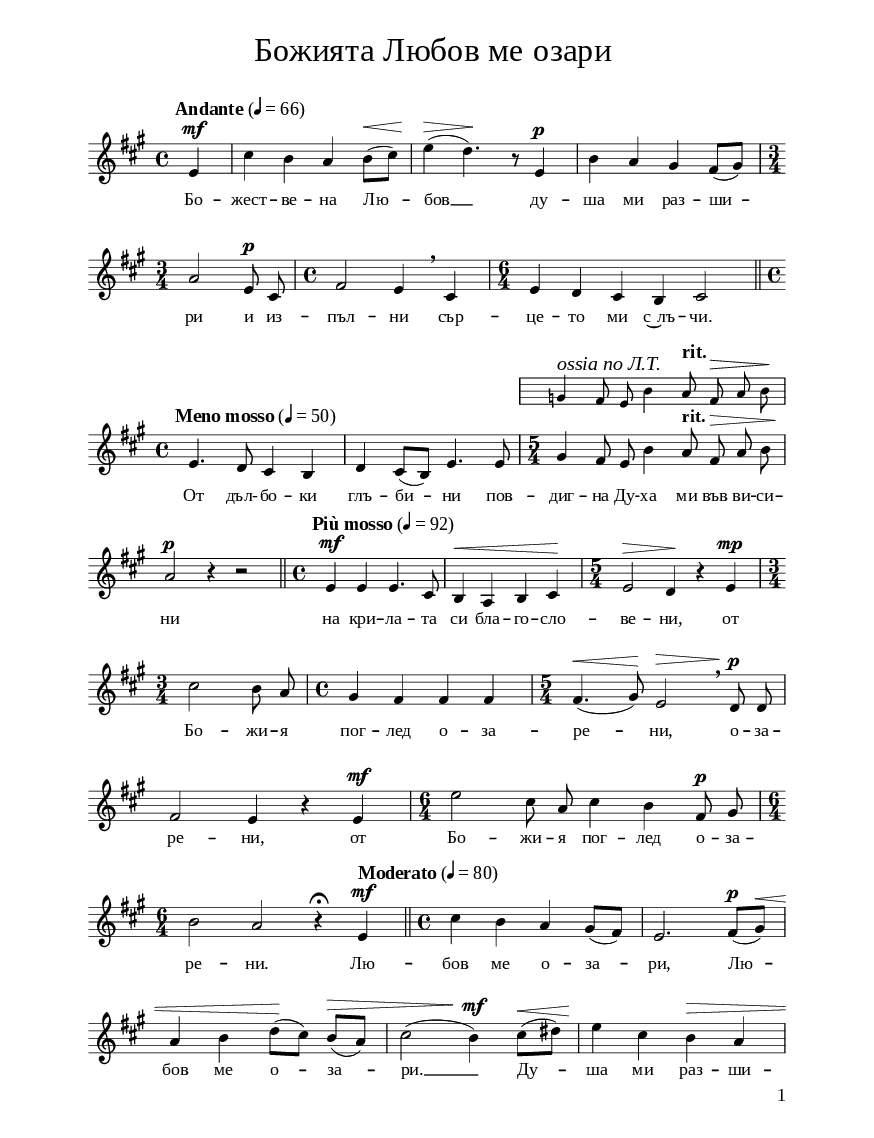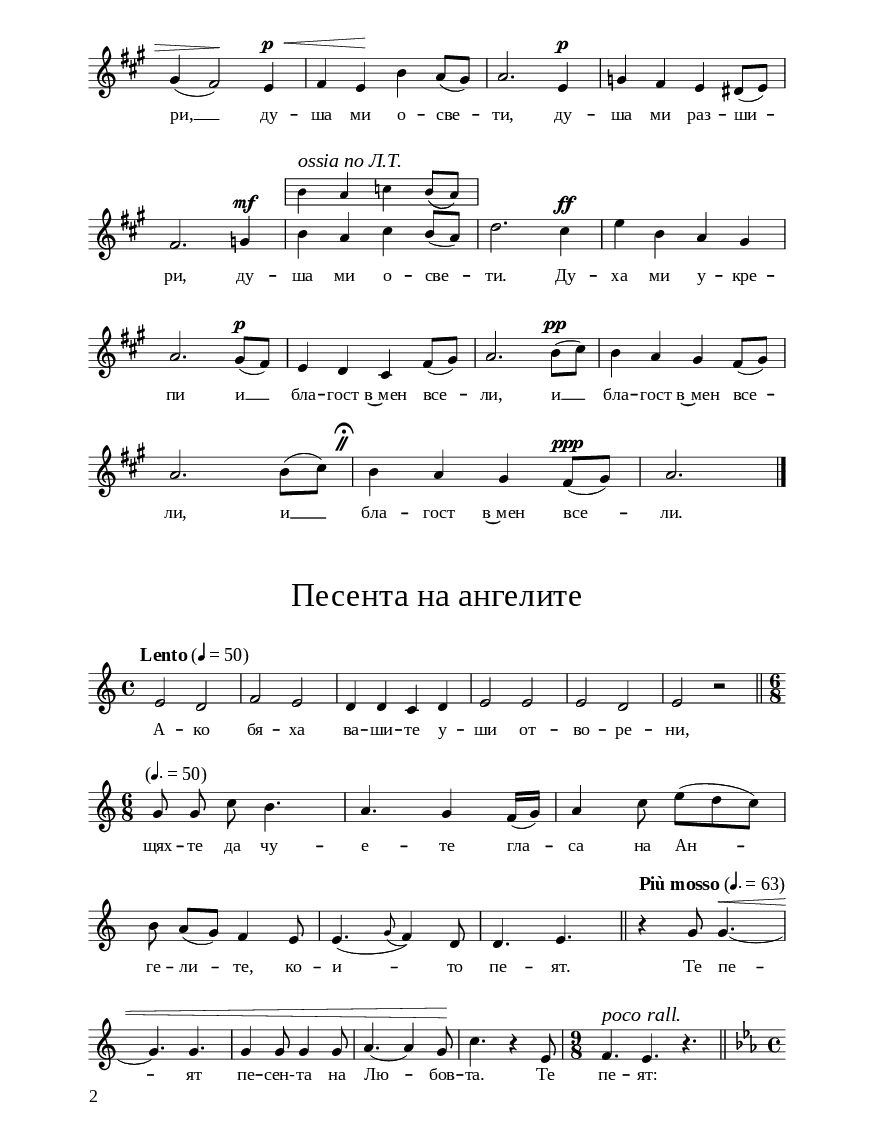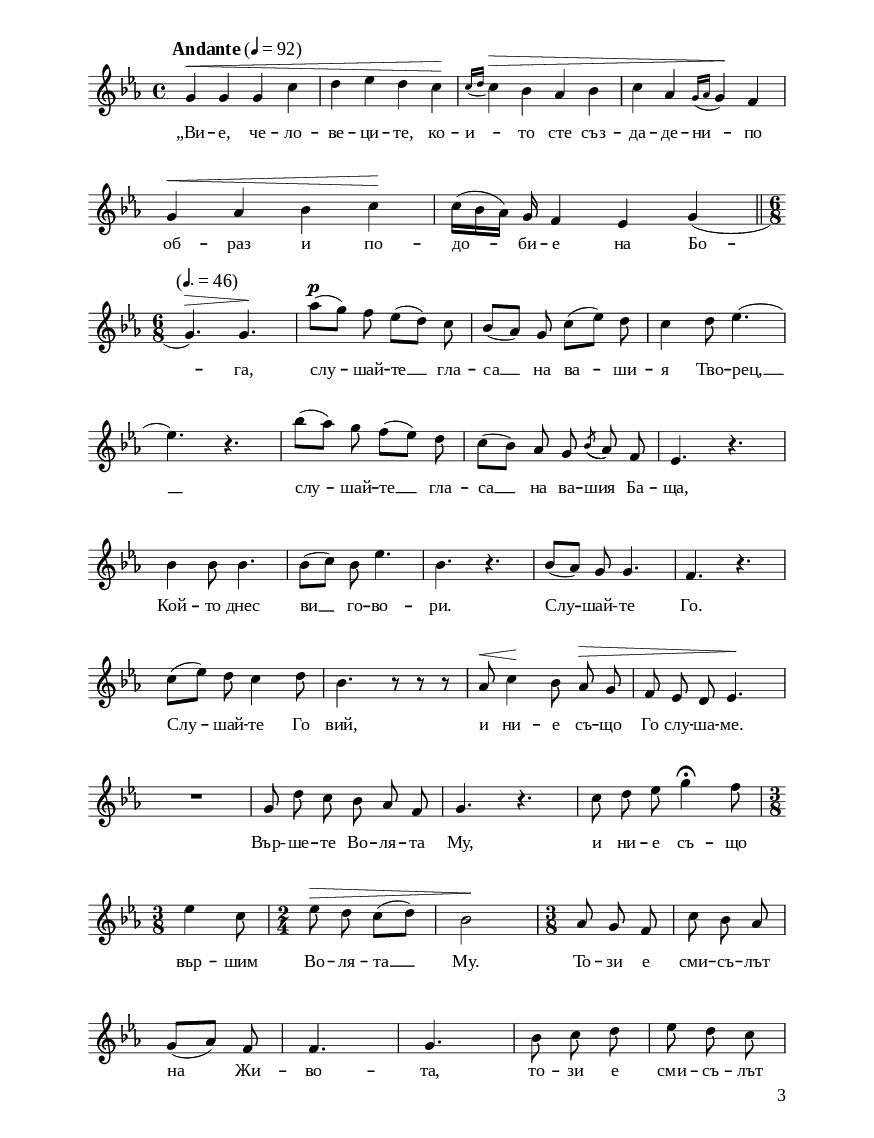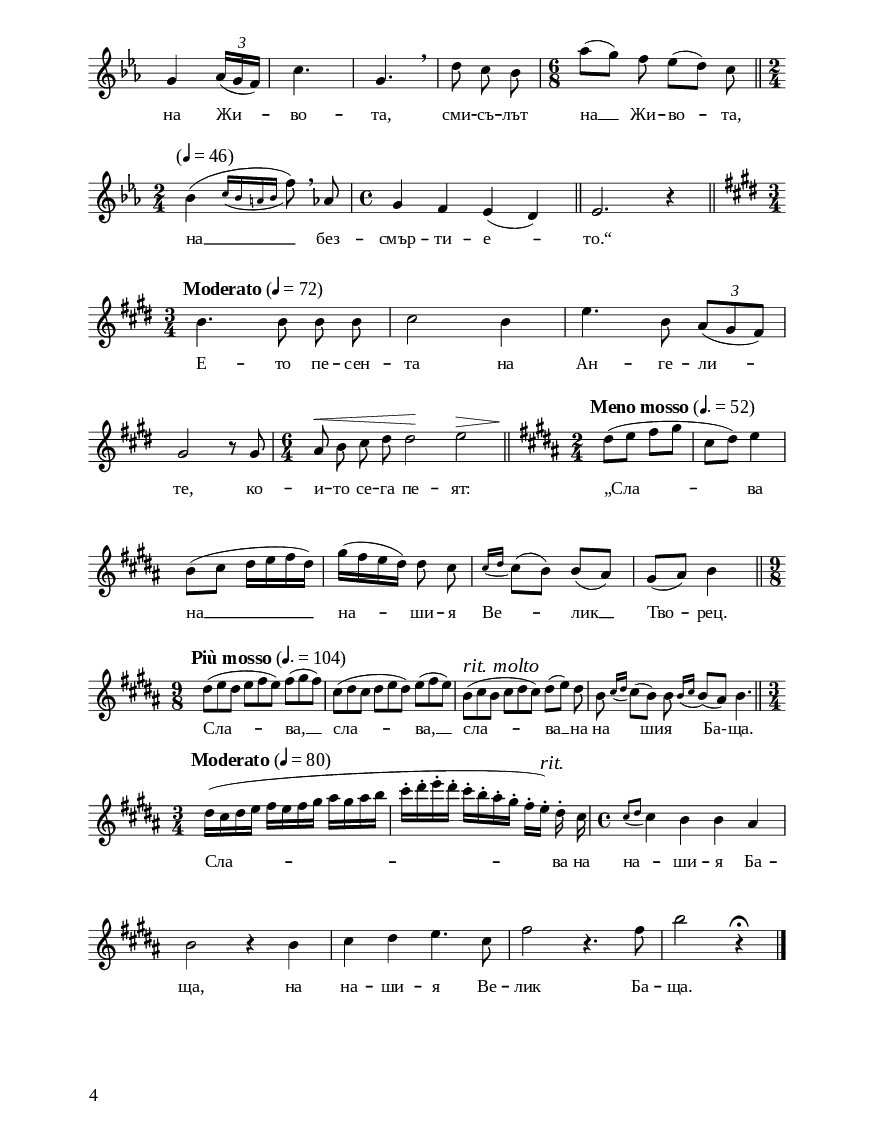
\version "2.24.2"

% include paper part and global functions
\include "include/globals.ily"

\bookpart {
  \label #'ref206
  \tocItem \markup "Божията Любов ме озари"
  \include "include/bookpart-paper.ily"
  \score {
    \include "include/score-layout.ily"

    \new Staff = main \absolute {
      \clef treble
      \key a \major
      \time 4/4
      \tempoFunc "Andante" 4 "66"
      \autoBeamOff
      \partial 4
      e'4 ^\mf  | % 2
      cis''4  b'4  a'4  b'8 ( [ ^\<
      cis''8 ) ] | % 3
      e''4 ( ^\! ^\>  d''4. ) \! r8  e'4^\p | % 4
      b'4  a'4  gis'4  fis'8 ( [
      gis'8 ) ] \break| % 5
      \time 3/4  | % 5
      a'2  e'8  ^\p  cis'8   | % 6
      \time 4/4  | % 6
      fis'2  e'4   \breathe cis'4 | % 7
      \time 6/4  | % 7
      e'4  d'4  cis'4  b4  cis'2 \bar
      "||"
      \time 4/4  \break | % 8
      | % 8
      \tempoFunc "Meno mosso" 4 "50"
      e'4.  d'8  cis'4  b4 | % 9
      d'4  cis'8 ( [  b8 ) ]  e'4.  e'8 |
      \time 5/4  |
      <<
        {
          gis'4 fis'8 e'8 b'4 \tempo "rit." a'8 fis'8 ^\> a'8  b'8 \break |
        }

        \new Staff \with {
          \override VerticalAxisGroup.default-staff-staff-spacing =
          #'((basic-distance . 6.5)
             (padding . -10))
          \remove "Time_signature_engraver"
          alignAboveContext = #"main"
          fontSize = #-1
          \override StaffSymbol.staff-space = #(magstep -4)
          \override StaffSymbol.thickness = #(magstep -4)
          firstClef = ##f
        }
        {  \time 5/4  \autoBeamOff g'!4^\markup { \huge \italic "ossia по Л.Т." } f'8 e'8 b'4 a'8_\markup { \large \bold "rit." } f'8 ^\> a'8  b'8^\!  \break |  }
      >>

      a'2 ^\! ^\p r4 r2 \bar "||"
      \time 4/4   | % 12
      \tempoFunc "Più mosso" 4 "92" e'4 ^\mf

      e'4
      e'4.   cis'8 | % 13
      b4 ^\<  a4  b4  cis'4 ^\!  | % 14
      \time 5/4  | % 14
      e'2 ^\>  d'4 ^\! r4  e'4 ^\mp \break | % 15
      \time 3/4  | % 15
      cis''2  b'8   a'8  | % 16
      \time 4/4  | % 16
      gis'4  fis'4  fis'4  fis'4 | % 17
      \time 5/4  | % 17
      fis'4. ( ^\<  gis'8 ) ^\!  e'2 ^\> \breathe d'8
      ^\!  ^\p  d'8 \break | % 18
      fis'2  e'4 r4  e'4 ^\mf | % 19
      \time 6/4  | % 19
      e''2  cis''8   a'8   cis''4
      b'4  fis'8  ^\p  gis'8 | \time 6/4 \break

      b'2  a'2 r4 ^\fermata
      \tempoFunc "Moderato" 4 "80"
      e'4
      ^\mf | % 21
      \time 4/4  | \bar "||" % 21
      cis''4  b'4  a'4  gis'8 ( [
      fis'8 ) ]  | % 22
      e'2.  fis'8 ( [ ^\p  gis'8 ) ] ^\< \break | % 23
      a'4  b'4  d''8 ( [ ^\!  cis''8 )
      ]  b'8 ( [ ^\>  a'8 ) ] | % 24
      cis''2 (  b'4 ) ^\! ^\mf  cis''8 ( [ ^\<
      dis''8 ) ] | % 25
      e''4 ^\!  cis''4  b'4 ^\>  a'4 |\break % 26
      gis'4 (  fis'2 ) ^\!  e'4 ^\p ^\<  | % 27
      fis'4  e'4 ^\! b'4  a'8 ( [
      gis'8 ) ] | % 28
      a'2.  e'4 ^\p | % 29
      g'4  fis'4  e'4  dis'8 ( [  e'8
      ) ] | \break
      fis'2.  g'4 ^\mf  | % 31

      <<
        {

          b'4  a'4  cis''4  b'8 ( [  a'8 ])
        }

        \new Staff \with {
          \override VerticalAxisGroup.default-staff-staff-spacing =
          #'((basic-distance . 4.5)
             (padding . -10))
          \remove "Time_signature_engraver"
          alignAboveContext = #"main"
          fontSize = #-1
          \override StaffSymbol.staff-space = #(magstep -4)
          \override StaffSymbol.thickness = #(magstep -4)
          firstClef = ##f
        }
        {  b'4^\markup { \huge \italic "ossia по Л.Т."}  a'4  c''!4  b'8 ( [  a'8 ])  }
      >>


      | % 32


      d''2.  cis''4 ^\ff  | % 33
      e''4  b'4  a'4  gis'4 | \break % 34
      a'2.  gis'8 ( [ ^\p  fis'8 ) ]  | % 35
      e'4  d'4  cis'4  fis'8 ( [  gis'8
      ) ] | % 36
      a'2.  b'8 ( [ ^\pp  cis''8 ) ]
      | % 37
      b'4  a'4  gis'4  fis'8 ( [
      gis'8 ) ] | \break % 38
      a'2.  b'8 ( [  cis''8 ) ]
      ^\markup {
        \override #'(baseline-skip . 1.2)
        \column {
          \line { "   " \musicglyph #"scripts.ufermata"}
          \line { "   " \musicglyph #"scripts.caesura.straight" }
        }
      }
      | % 39
      b'4  a'4  gis'4  fis'8 ( [ ^\ppp
      gis'8 ) ] |
      a'2. \bar "|."
    }

    \addlyrics {
      Бо -- жест -- ве -- на Лю -- бов __
      ду -- ша ми раз -- ши -- ри
      и из -- пъл -- ни сър -- це -- то
      ми с~лъ -- чи. От "дъл-" -- бо -- ки
      глъ -- би -- ни пов -- диг -- на
      Ду -- ха ми във ви -- си -- ни на
      кри -- ла -- та си бла -- го -- сло
      -- ве -- ни, от Бо -- жи -- я пог --
      лед о -- за -- ре -- ни, о -- за
      -- ре -- ни, от Бо -- жи -- я пог --
      лед о -- за -- ре -- ни. Лю -- бов
      ме о -- за -- ри, Лю -- бов
      ме о -- за -- ри. __ Ду --
      ша ми раз -- ши -- ри,  __ ду --
      ша ми о -- све  -- ти, ду -- ша
      ми раз -- ши  -- ри, ду -- ша ми
      о -- све -- ти. Ду -- ха ми у --
      кре -- пи и __  бла -- гост в~мен
      все -- ли, и __ бла -- гост
      в~мен все -- ли, и __ бла --
      гост в~мен все -- ли.}

      \header {
        title = \titleFunc "Божията Любов ме озари " " Božijata Ljubov me ozari"
      }

      \midi{}

    } % score

    \label #'ref207
    \tocItem \markup "Песента на ангелите "
    \include "include/bookpart-paper.ily"
    \score {
      \include "include/score-layout.ily"

      \new Voice \absolute {
        \clef treble
        \key c \major
        \time 4/4
        \tempoFunc "Lento" 4 "50"
        \autoBeamOff
        \override Hairpin.to-barline = ##f
        \override Hairpin.after-line-breaking = ##t
        e'2  d'2 |  f'2  e'2 | % 2
        d'4  d'4  c'4  d'4 |  e'2
        e'2 | % 3
        e'2  d'2 | e'2 r2 | \break % 4
        \time 6/8  | \bar"||" % 4
        \tempoFunc "" 4. "50"
        g'8  g'8 c''8 b'4.  | % 5
        a'4.  g'4  f'16 ( [  g'16 ) ] | % 6
        a'4 c''8 e''8 ( [ d''8
        c''8 ) ] |\break  % 7
        b'8  a'8 ( [  g'8 ) ]  f'4  e'8
        | % 8
        e'4. ( \appoggiatura {  g'8 }  f'4 )
        d'8 | % 9
        d'4.  e'4. \bar"||" |
        \tempoFunc "Più mosso" 4. "63"
        r4  g'8
        g'4. ~ ^\< |  \break % 11
        g'4.  g'4. | % 12
        g'4  g'8  g'4  g'8 | % 13
        a'4. ~  a'4  g'8 _\!  | % 14
        c''4.  r4  e'8 |  % 15
        \time 9/8  | % 15
        f'4. ^\markup{ \huge \italic {poco rall.} }  e'4. r4. \bar
        "||" \break
        \key es \major \time 4/4 | % 16
        \tempoFunc "Andante" 4 "92"
        g'4 ^\<  g'4  g'4 c''4 | d''4
        es''4 d''4 c''4 ^\! | % 17
        \grace {  c''16 ( [  d''16 ] } c''4 ) ^\>
        bes'4  as'4 bes'4 | c''4
        as'4 \grace {  g'16 ( [  as'16 ] }  g'4 )
        ^\! f'4 | \break % 18
        g'4 ^\<  as'4 bes'4 c''4  ^\!
        c''16 ( [ bes'16  as'16 )  ] g'16
        f'4  es'4  g'4 (\bar "||"
        \break | % 19
        \time 6/8  | % 19
        \tempoFunc "" 4. "46"
        g'4. ^\> ) g'4.  ^\! |
        as''8 ( [ ^\p g''8 ) ] f''8
        es''8 ( [ d''8 ) ] c''8 | % 21
        bes'8 ( [  as'8 ) ]  g'8 c''8 ( [
        es''8 ) ] d''8 | % 22
        c''4 d''8 es''4. ~ \break | % 23
        es''4. r4. | % 24
        bes''8 ( [ as''8 ) ] g''8
        f''8 ( [ es''8 ) ] d''8 | % 25
        c''8 ( [ bes'8 ) ]  as'8  g'8
        \acciaccatura {  bes'8 ( }  as'8 )  f'8 | % 26
        es'4. r4. \break | % 27
        bes'4 bes'8 bes'4. | % 28
        bes'8 ( [ c''8 ) ] bes'8
        es''4. | % 29
        bes'4. r4. |
        bes'8 ( [  as'8 ) ]  g'8  g'4. | % 31
        f'4. r4. \break| % 32
        c''8 ( [ es''8 ) ] d''8 c''4
        d''8 | % 33
        bes'4. r8 r8 r8 | as'8 ^\<  % 34
        c''4 ^\! bes'8  as'8 ^\>  g'8 |
        f'8 es'8   d'8
        es'4. ^\! \break | % 36
        R2. | % 37
        g'8 d''8 c''8 bes'8
        as'8  f'8 | % 38
        g'4. r4. | % 39
        c''8 d''8 es''8 g''4
        ^\fermata f''8 \break |
        \time 3/8  |
        es''4 c''8 | % 41
        \time 2/4  | % 41
        es''8 ^\> d''8 c''8 ( [ d''8
        ) ] | % 42
        bes'2 ^\! | % 43
        \time 3/8  | % 43
        as'8  g'8  f'8 | % 44
        c''8 bes'8  as'8 \break | % 45
        g'8 ( [  as'8 ) ]  f'8 | % 46
        f'4. | % 47
        g'4. | % 48
        bes'8 c''8 d''8 | % 49
        es''8 d''8 c''8 \break |
        g'4 \once \omit TupletBracket
        \times 2/3  {
          as'16 ( [  g'16  f'16 ) ]
        }
        | % 51
        c''4. | % 52
        g'4.  \breathe | % 53
        d''8 c''8 bes'8 | % 54
        \time 6/8  | % 54
        as''8 ( [ g''8 ) ] f''8 es''8
        ( [ d''8 ) ] c''8 \bar "||"
        \break | % 55
        \time 2/4  | % 55
        \tempoFunc "" 4 "46" | % 55
        bes'4 ( \acciaccatura {
          c''16 [bes'16 a'16
          bes'16 ]
        }
        f''8 )  \breathe as'8  | % 56
        \time 4/4  | % 56
        g'4  f'4  es'4 (  d'4 ) \bar "||"
        es'2. r4 \bar "||"
        \break | % 58
        \once \override Staff.KeyCancellation.break-visibility = #all-invisible
        \key e \major \time 3/4 | % 58
        \tempoFunc "Moderato" 4 "72"
        b'4. b'8 b'8 b'8 | % 59
        cis''2 b'4 |
        e''4. b'8 \once \omit TupletBracket
        \times 2/3  {
          a'8 ( [  gis'8  fis'8 ) ]
        }
        | \break % 61
        gis'2 r8  gis'8 | % 62
        \time 6/4  | % 62
        a'8 ^\< b'8 cis''8 dis''8
        dis''2 ^\!
        \once \override Hairpin.to-barline = ##t
        e''2 ^\> \bar "||"
        \key b \major \time 2/4 | % 63
        \tempoFunc "Meno mosso" 4. "52"
        dis''8 ( [ _\! e''8 ] fis''8 [
        gis''8 ] | % 64
        cis''8 [ dis''8 ) ] e''4 | \break % 65
        b'8 ( [ cis''8 ] dis''16 [
        e''16 fis''16 dis''16 ) ]  | % 66
        gis''16 ( [ fis''16 e''16
        dis''16 ) ] dis''8 cis''8 | % 67
        \grace {  cis''16 ( [  dis''16 ] } cis''8 )
        ( [ b'8 ) ]  b'8 ( [  ais'8 ) ] | % 68
        gis'8 ( [  ais'8 ) ] b'4 \bar "||" \break
        \time 9/8  | % 69
        \tempoFunc "Più mosso" 4. "104"
        dis''8 ( [  e''8
        dis''8 ] e''8 [
        fis''8 e''8 ) ] fis''8 ( [ gis''8
        fis''8 ) ]  |
        cis''8 ( [ dis''8 cis''8 ]
        dis''8 [ e''8 dis''8 ) ] e''8 ( [
        fis''8 e''8 ) ] | % 71
        b'8 ( [ ^\markup{ \huge \italic {rit. molto} } cis''8
        b'8 ] cis''8 [ dis''8 cis''8
        ) ] dis''8 (  [e''8] ) dis''8  | % 72

        b'8  \acciaccatura { cis''16  [  dis''16 ] }
        cis''8 [( b'8 )]

        b'8  \acciaccatura { b'16 [  cis''16 ] }
        b'8 [( ais'8 )]

        b'4. \break | % 73
        \time 3/4  | \bar "||" % 73
        \tempoFunc "Moderato" 4 "80"
        dis''16 ( [ cis''16 dis''16
        e''16 ] fis''16 [ e''16 fis''16
        gis''16 ] ais''16 [ gis''16
        ais''16 b''16  ] | cis'''16  -. [
        dis'''16 -. e'''16 -. dis'''16 -. ]
        cis'''16 -. [ b''16 -. ais''16 -.
        gis''16  -. ] fis''16 -. [e''16] )
        -.  ^\markup{ \huge \italic {rit.} } dis''16 -. cis''16 |

        \time 4/4
        \acciaccatura {  cis''8 [  dis''8 ] } cis''4
        b'4 b'4 ais'4 \break |
        b'2 r4 b'4 | cis''4 dis''4 e''4. cis''8
        |

        fis''2  r4. fis''8 | b''2 r4 \fermata \bar "|."
      }

      \addlyrics {
        А
        -- ко бя -- ха ва -- ши -- те у -- ши
        от -- во -- ре -- ни, щях -- те да
        чу -- е -- те гла -- са на Ан
        --  ге -- ли -- те, ко -- и
        --  то пе -- ят. Те пе --
        ят пе -- "сен-" -- та на Лю -- бов
        -- та. Те пе -- ят: „Ви -- е, че --
        ло -- ве -- ци -- те, ко -- и --
        то сте съз -- да -- де -- ни --
        по об -- раз и по -- до --
        би -- е на Бо -- га, слу -- шай
        -- те __  гла -- са __  на ва --
        ши -- я Тво -- рец, __ слу --
        шай -- те __  гла -- са __  на ва
        -- шия Ба -- ща, Кой -- то днес
        ви __  го -- во -- ри. Слу -- "шай-"
        -- те Го. Слу -- шай -- те Го
        вий, и ни -- е съ -- що Го слу --
        ша -- ме. "Вър-" -- ше -- те Во -- ля --
        та Му, и ни -- е съ -- що вър --
        шим Во -- ля -- та __  Му. То -- зи
        е сми -- съ -- лът на  Жи -- во
        -- та, то -- зи е сми -- съ -- лът
        на Жи --  во -- та, сми -- съ
        -- лът на __ Жи -- во -- та, на __
        без -- смър -- ти
        -- е -- то.“ Е -- то пе -- сен --
        та на Ан -- ге -- ли  --  те,
        ко -- и -- то се -- га пе -- ят:
        „Сла --     ва на __
        на --
        ши -- я   Ве -- лик __
        Тво -- рец. Сла --
        ва, __  сла --
        ва, __  сла --
        ва __     на на   -- "       ши" --
        я "      Ба-" -- ща. Сла -- ва на  на -- ши -- я Ба
        -- ща, на на -- ши -- я Ве -- лик Ба
        -- ща.}

        \header {
          title = \titleFunc "Песента на ангелите" "Pesenta na angelite"
        }

        \midi{}

      } % score



    } % bookpart

    % Più mosso
    %
